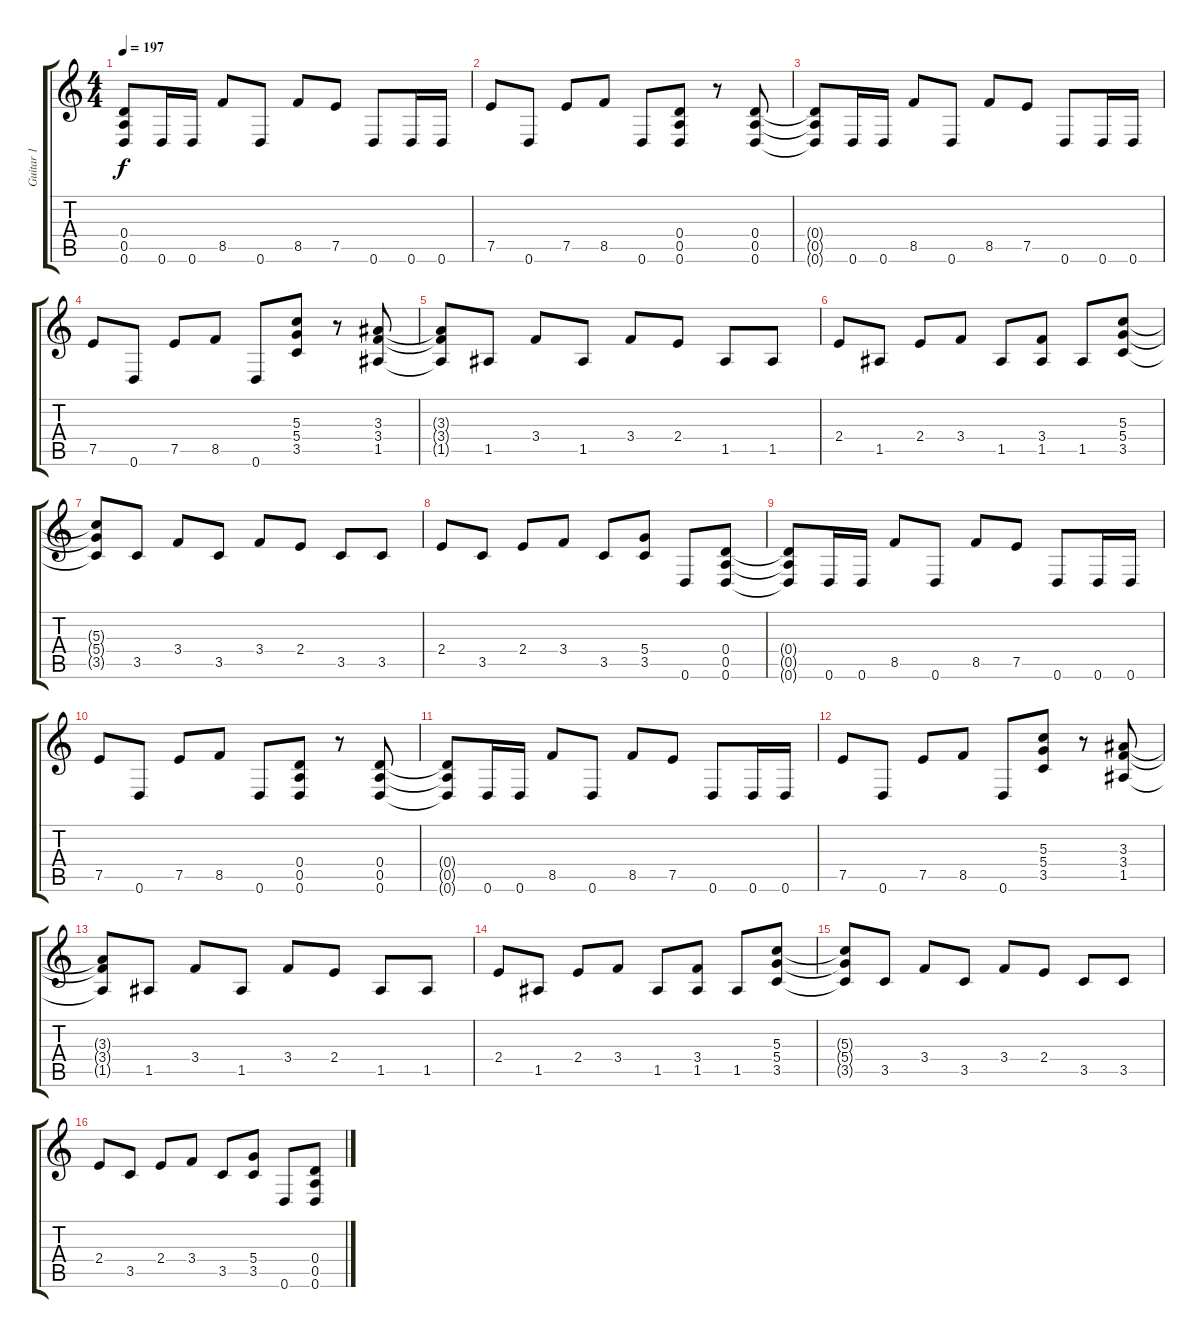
\track ("Guitar 1" "Guitar 1") {instrument distortionguitar}
\staff {score tabs}
\tuning (E4 B3 G3 D3 A2 D2) {hide}
\ts (4 4)
\tempo 197
\clef g2
\ks c
(0.4{t} 0.5{t} 0.6{t}).8{dy f} 0.6.16 0.6.16 8.5.8 0.6.8 8.5.8 7.5.8 0.6.8 0.6.16 0.6.16 |
7.5.8 0.6.8 7.5.8 8.5.8 0.6.8 (0.4 0.5 0.6).8 r.8 (0.4 0.5 0.6).8 |
(0.4{t} 0.5{t} 0.6{t}).8 0.6.16 0.6.16 8.5.8 0.6.8 8.5.8 7.5.8 0.6.8 0.6.16 0.6.16 |
7.5.8 0.6.8 7.5.8 8.5.8 0.6.8 (5.3 5.4 3.5).8 r.8 (3.3 3.4 1.5).8 |
(3.3{t} 3.4{t} 1.5{t}).8 1.5.8 3.4.8 1.5.8 3.4.8 2.4.8 1.5.8 1.5.8 |
2.4.8 1.5.8 2.4.8 3.4.8 1.5.8 (3.4 1.5).8 1.5.8 (5.3 5.4 3.5).8 |
(5.3{t} 5.4{t} 3.5{t}).8 3.5.8 3.4.8 3.5.8 3.4.8 2.4.8 3.5.8 3.5.8 |
2.4.8 3.5.8 2.4.8 3.4.8 3.5.8 (5.4 3.5).8 0.6.8 (0.4 0.5 0.6).8 |
(0.4{t} 0.5{t} 0.6{t}).8 0.6.16 0.6.16 8.5.8 0.6.8 8.5.8 7.5.8 0.6.8 0.6.16 0.6.16 |
7.5.8 0.6.8 7.5.8 8.5.8 0.6.8 (0.4 0.5 0.6).8 r.8 (0.4 0.5 0.6).8 |
(0.4{t} 0.5{t} 0.6{t}).8 0.6.16 0.6.16 8.5.8 0.6.8 8.5.8 7.5.8 0.6.8 0.6.16 0.6.16 |
7.5.8 0.6.8 7.5.8 8.5.8 0.6.8 (5.3 5.4 3.5).8 r.8 (3.3 3.4 1.5).8 |
(3.3{t} 3.4{t} 1.5{t}).8 1.5.8 3.4.8 1.5.8 3.4.8 2.4.8 1.5.8 1.5.8 |
2.4.8 1.5.8 2.4.8 3.4.8 1.5.8 (3.4 1.5).8 1.5.8 (5.3 5.4 3.5).8 |
(5.3{t} 5.4{t} 3.5{t}).8 3.5.8 3.4.8 3.5.8 3.4.8 2.4.8 3.5.8 3.5.8 |
2.4.8 3.5.8 2.4.8 3.4.8 3.5.8 (5.4 3.5).8 0.6.8 (0.4 0.5 0.6).8
